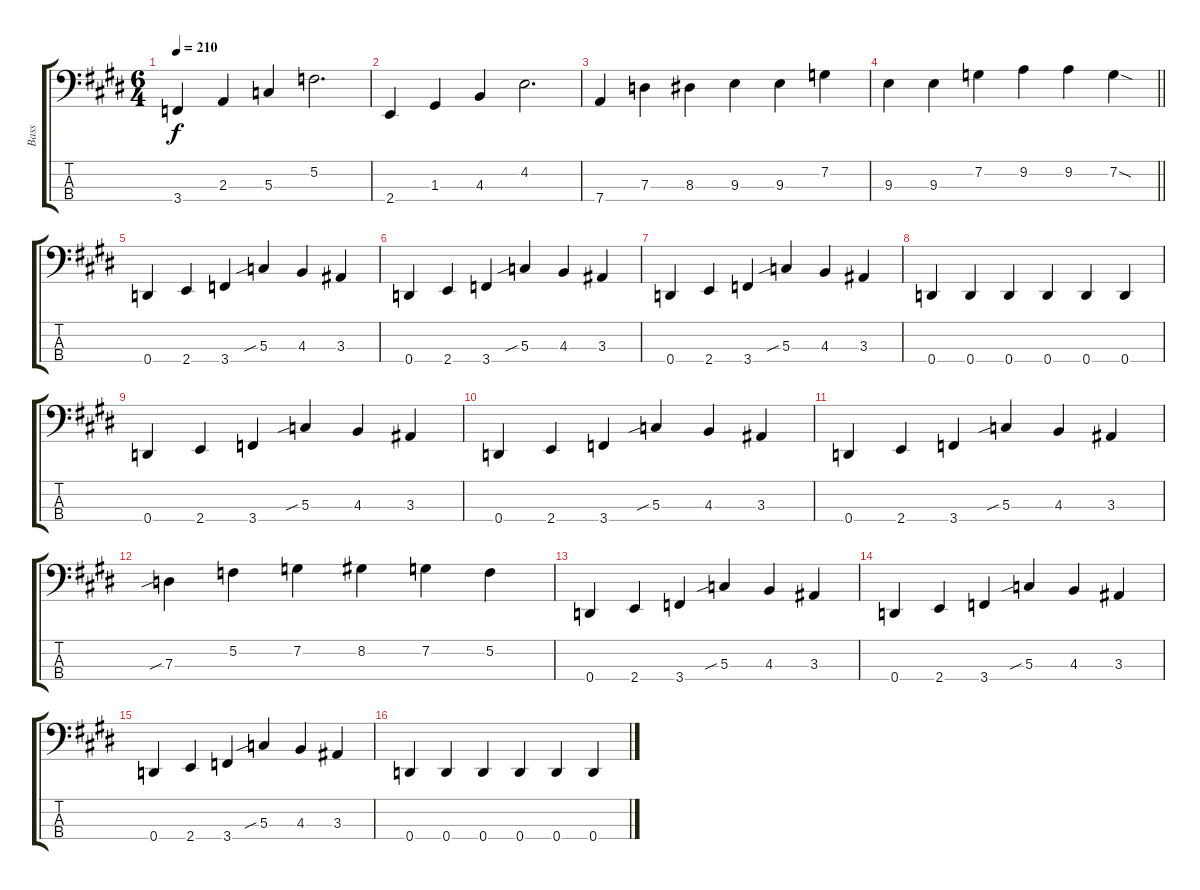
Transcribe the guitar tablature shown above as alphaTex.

\track ("Bass" "Bass") {instrument electricbasspick}
\staff {score tabs}
\tuning (F2 C2 G1 D1) {hide}
\ts (6 4)
\tempo 210
\clef f4
\ks c#minor
3.4.4{dy f} 2.3.4 5.3.4 5.2.2{d} |
2.4.4 1.3.4 4.3.4 4.2.2{d} |
7.4.4 7.3.4 8.3.4 9.3.4 9.3.4 7.2.4 |
\barLineRight lightlight
9.3.4 9.3.4 7.2.4 9.2.4 9.2.4 7.2{sod}.4 |
\section ("" " ")
0.4.4 2.4.4 3.4.4 5.3{sib}.4 4.3.4 3.3.4 |
0.4.4 2.4.4 3.4.4 5.3{sib}.4 4.3.4 3.3.4 |
0.4.4 2.4.4 3.4.4 5.3{sib}.4 4.3.4 3.3.4 |
0.4.4 0.4.4 0.4.4 0.4.4 0.4.4 0.4.4 |
0.4.4 2.4.4 3.4.4 5.3{sib}.4 4.3.4 3.3.4 |
0.4.4 2.4.4 3.4.4 5.3{sib}.4 4.3.4 3.3.4 |
0.4.4 2.4.4 3.4.4 5.3{sib}.4 4.3.4 3.3.4 |
7.3{sib}.4 5.2.4 7.2.4 8.2.4 7.2.4 5.2.4 |
\ks e
0.4.4 2.4.4 3.4.4 5.3{sib}.4 4.3.4 3.3.4 |
\ks c#minor
0.4.4 2.4.4 3.4.4 5.3{sib}.4 4.3.4 3.3.4 |
0.4.4 2.4.4 3.4.4 5.3{sib}.4 4.3.4 3.3.4 |
0.4.4 0.4.4 0.4.4 0.4.4 0.4.4 0.4.4
